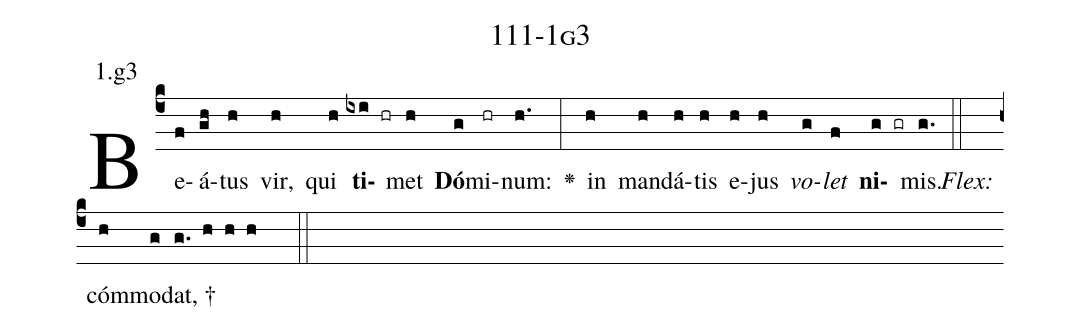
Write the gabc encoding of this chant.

name: 111-1g3;
annotation: 1.g3;
%%
(c4)Be(f)á(gh)tus(h) vir,(h) qui(h) <b>ti</b>(ixi hr)met(h) <b>Dó</b>(g)mi(hr)num:(h.) <v>\greheightstar</v>(:) in(h) man(h)dá(h)tis(h) e(h)jus(h) <i>vo</i>(g)<i>let</i>(f) <b>ni</b>(g gr)mis.(g.) (::)
<i>Flex:</i>()  cóm(h)mo(g)dat, †(g. h h h  ::)

%E(h) u(h) o(g) u(f) a(g) e.(g.) (::)
